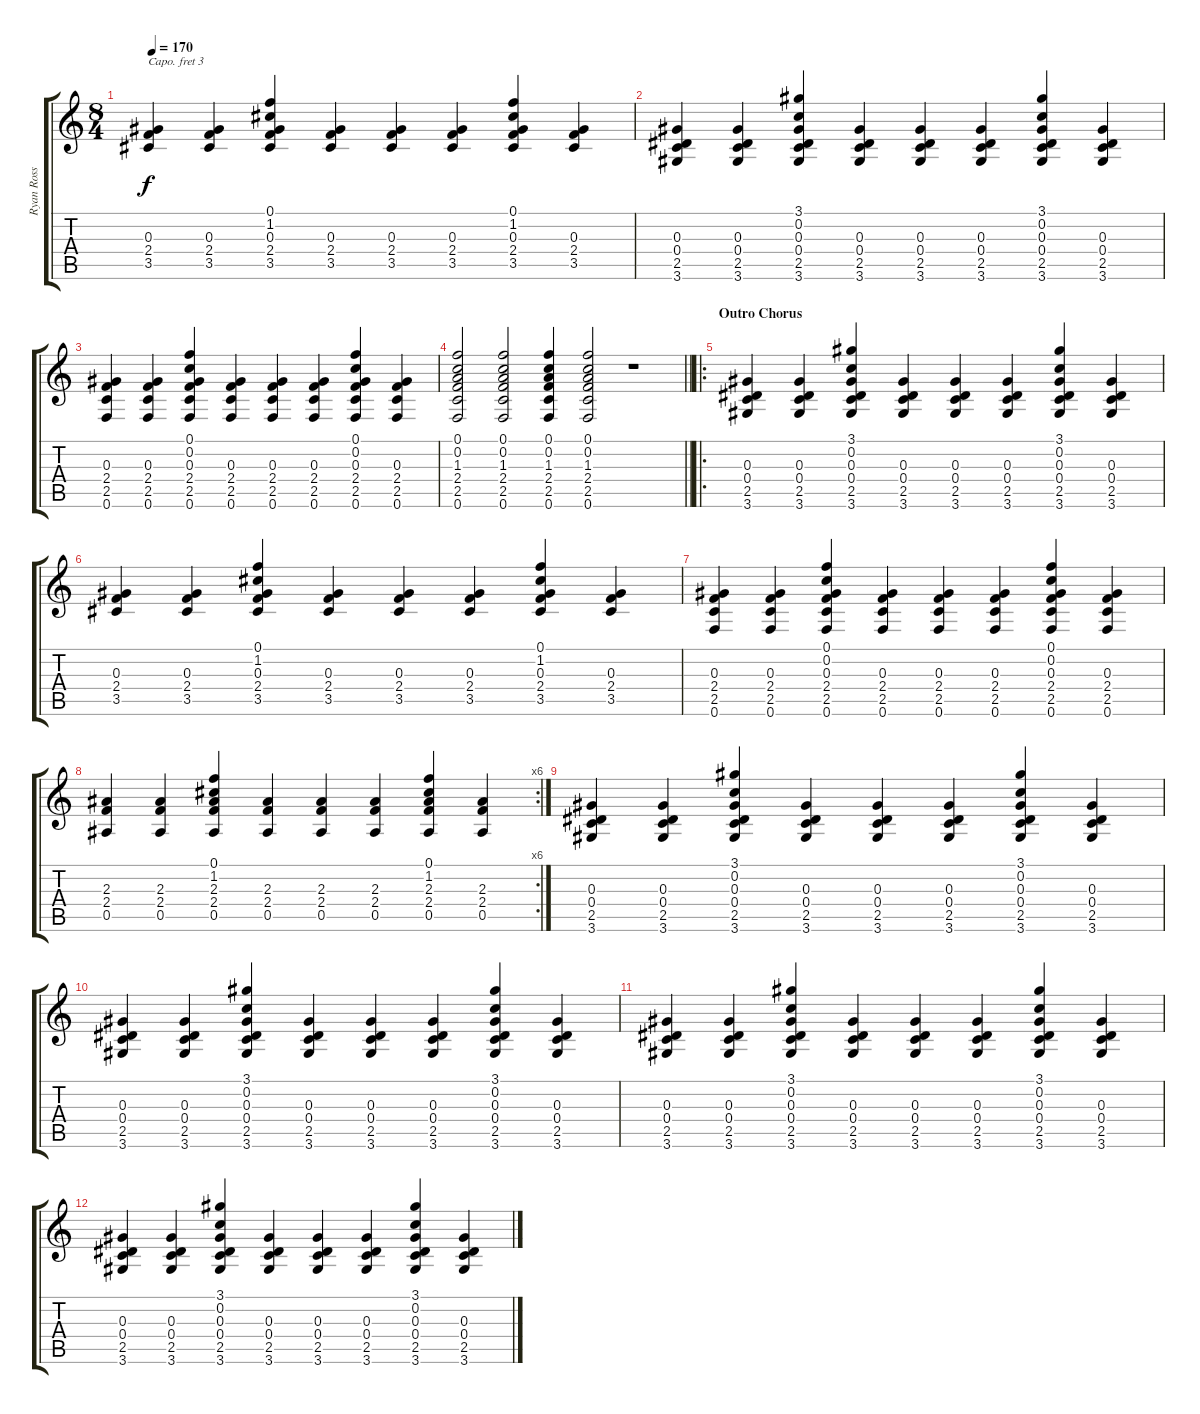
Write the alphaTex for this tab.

\track ("Ryan Ross" "Ryan Ross") {instrument acousticguitarsteel}
\staff {score tabs}
\capo 3
\tuning (D4 A3 F3 C3 G2 D2) {hide}
\ts (8 4)
\tempo 170
\clef g2
\ks c
(0.3 2.4 3.5).4{dy f} (0.3 2.4 3.5).4 (0.1 1.2 0.3 2.4 3.5).4 (0.3 2.4 3.5).4 (0.3 2.4 3.5).4 (0.3 2.4 3.5).4 (0.1 1.2 0.3 2.4 3.5).4 (0.3 2.4 3.5).4 |
(0.3 0.4 2.5 3.6).4 (0.3 0.4 2.5 3.6).4 (3.1 0.2 0.3 0.4 2.5 3.6).4 (0.3 0.4 2.5 3.6).4 (0.3 0.4 2.5 3.6).4 (0.3 0.4 2.5 3.6).4 (3.1 0.2 0.3 0.4 2.5 3.6).4 (0.3 0.4 2.5 3.6).4 |
(0.3 2.4 2.5 0.6).4 (0.3 2.4 2.5 0.6).4 (0.1 0.2 0.3 2.4 2.5 0.6).4 (0.3 2.4 2.5 0.6).4 (0.3 2.4 2.5 0.6).4 (0.3 2.4 2.5 0.6).4 (0.1 0.2 0.3 2.4 2.5 0.6).4 (0.3 2.4 2.5 0.6).4 |
\barLineRight lightlight
(0.1 0.2 1.3 2.4 2.5 0.6).2 (0.1 0.2 1.3 2.4 2.5 0.6).2 (0.1 0.2 1.3 2.4 2.5 0.6).4 (0.1 0.2 1.3 2.4 2.5 0.6).2 r.1 |
\ro
\section ("" "Outro Chorus")
(0.3 0.4 2.5 3.6).4 (0.3 0.4 2.5 3.6).4 (3.1 0.2 0.3 0.4 2.5 3.6).4 (0.3 0.4 2.5 3.6).4 (0.3 0.4 2.5 3.6).4 (0.3 0.4 2.5 3.6).4 (3.1 0.2 0.3 0.4 2.5 3.6).4 (0.3 0.4 2.5 3.6).4 |
(0.3 2.4 3.5).4 (0.3 2.4 3.5).4 (0.1 1.2 0.3 2.4 3.5).4 (0.3 2.4 3.5).4 (0.3 2.4 3.5).4 (0.3 2.4 3.5).4 (0.1 1.2 0.3 2.4 3.5).4 (0.3 2.4 3.5).4 |
(0.3 2.4 2.5 0.6).4 (0.3 2.4 2.5 0.6).4 (0.1 0.2 0.3 2.4 2.5 0.6).4 (0.3 2.4 2.5 0.6).4 (0.3 2.4 2.5 0.6).4 (0.3 2.4 2.5 0.6).4 (0.1 0.2 0.3 2.4 2.5 0.6).4 (0.3 2.4 2.5 0.6).4 |
\rc 6
(2.3 2.4 0.5).4 (2.3 2.4 0.5).4 (0.1 1.2 2.3 2.4 0.5).4 (2.3 2.4 0.5).4 (2.3 2.4 0.5).4 (2.3 2.4 0.5).4 (0.1 1.2 2.3 2.4 0.5).4 (2.3 2.4 0.5).4 |
(0.3 0.4 2.5 3.6).4 (0.3 0.4 2.5 3.6).4 (3.1 0.2 0.3 0.4 2.5 3.6).4 (0.3 0.4 2.5 3.6).4 (0.3 0.4 2.5 3.6).4 (0.3 0.4 2.5 3.6).4 (3.1 0.2 0.3 0.4 2.5 3.6).4 (0.3 0.4 2.5 3.6).4 |
(0.3 0.4 2.5 3.6).4 (0.3 0.4 2.5 3.6).4 (3.1 0.2 0.3 0.4 2.5 3.6).4 (0.3 0.4 2.5 3.6).4 (0.3 0.4 2.5 3.6).4 (0.3 0.4 2.5 3.6).4 (3.1 0.2 0.3 0.4 2.5 3.6).4 (0.3 0.4 2.5 3.6).4 |
(0.3 0.4 2.5 3.6).4 (0.3 0.4 2.5 3.6).4 (3.1 0.2 0.3 0.4 2.5 3.6).4 (0.3 0.4 2.5 3.6).4 (0.3 0.4 2.5 3.6).4 (0.3 0.4 2.5 3.6).4 (3.1 0.2 0.3 0.4 2.5 3.6).4 (0.3 0.4 2.5 3.6).4 |
(0.3 0.4 2.5 3.6).4 (0.3 0.4 2.5 3.6).4 (3.1 0.2 0.3 0.4 2.5 3.6).4 (0.3 0.4 2.5 3.6).4 (0.3 0.4 2.5 3.6).4 (0.3 0.4 2.5 3.6).4 (3.1 0.2 0.3 0.4 2.5 3.6).4 (0.3 0.4 2.5 3.6).4
